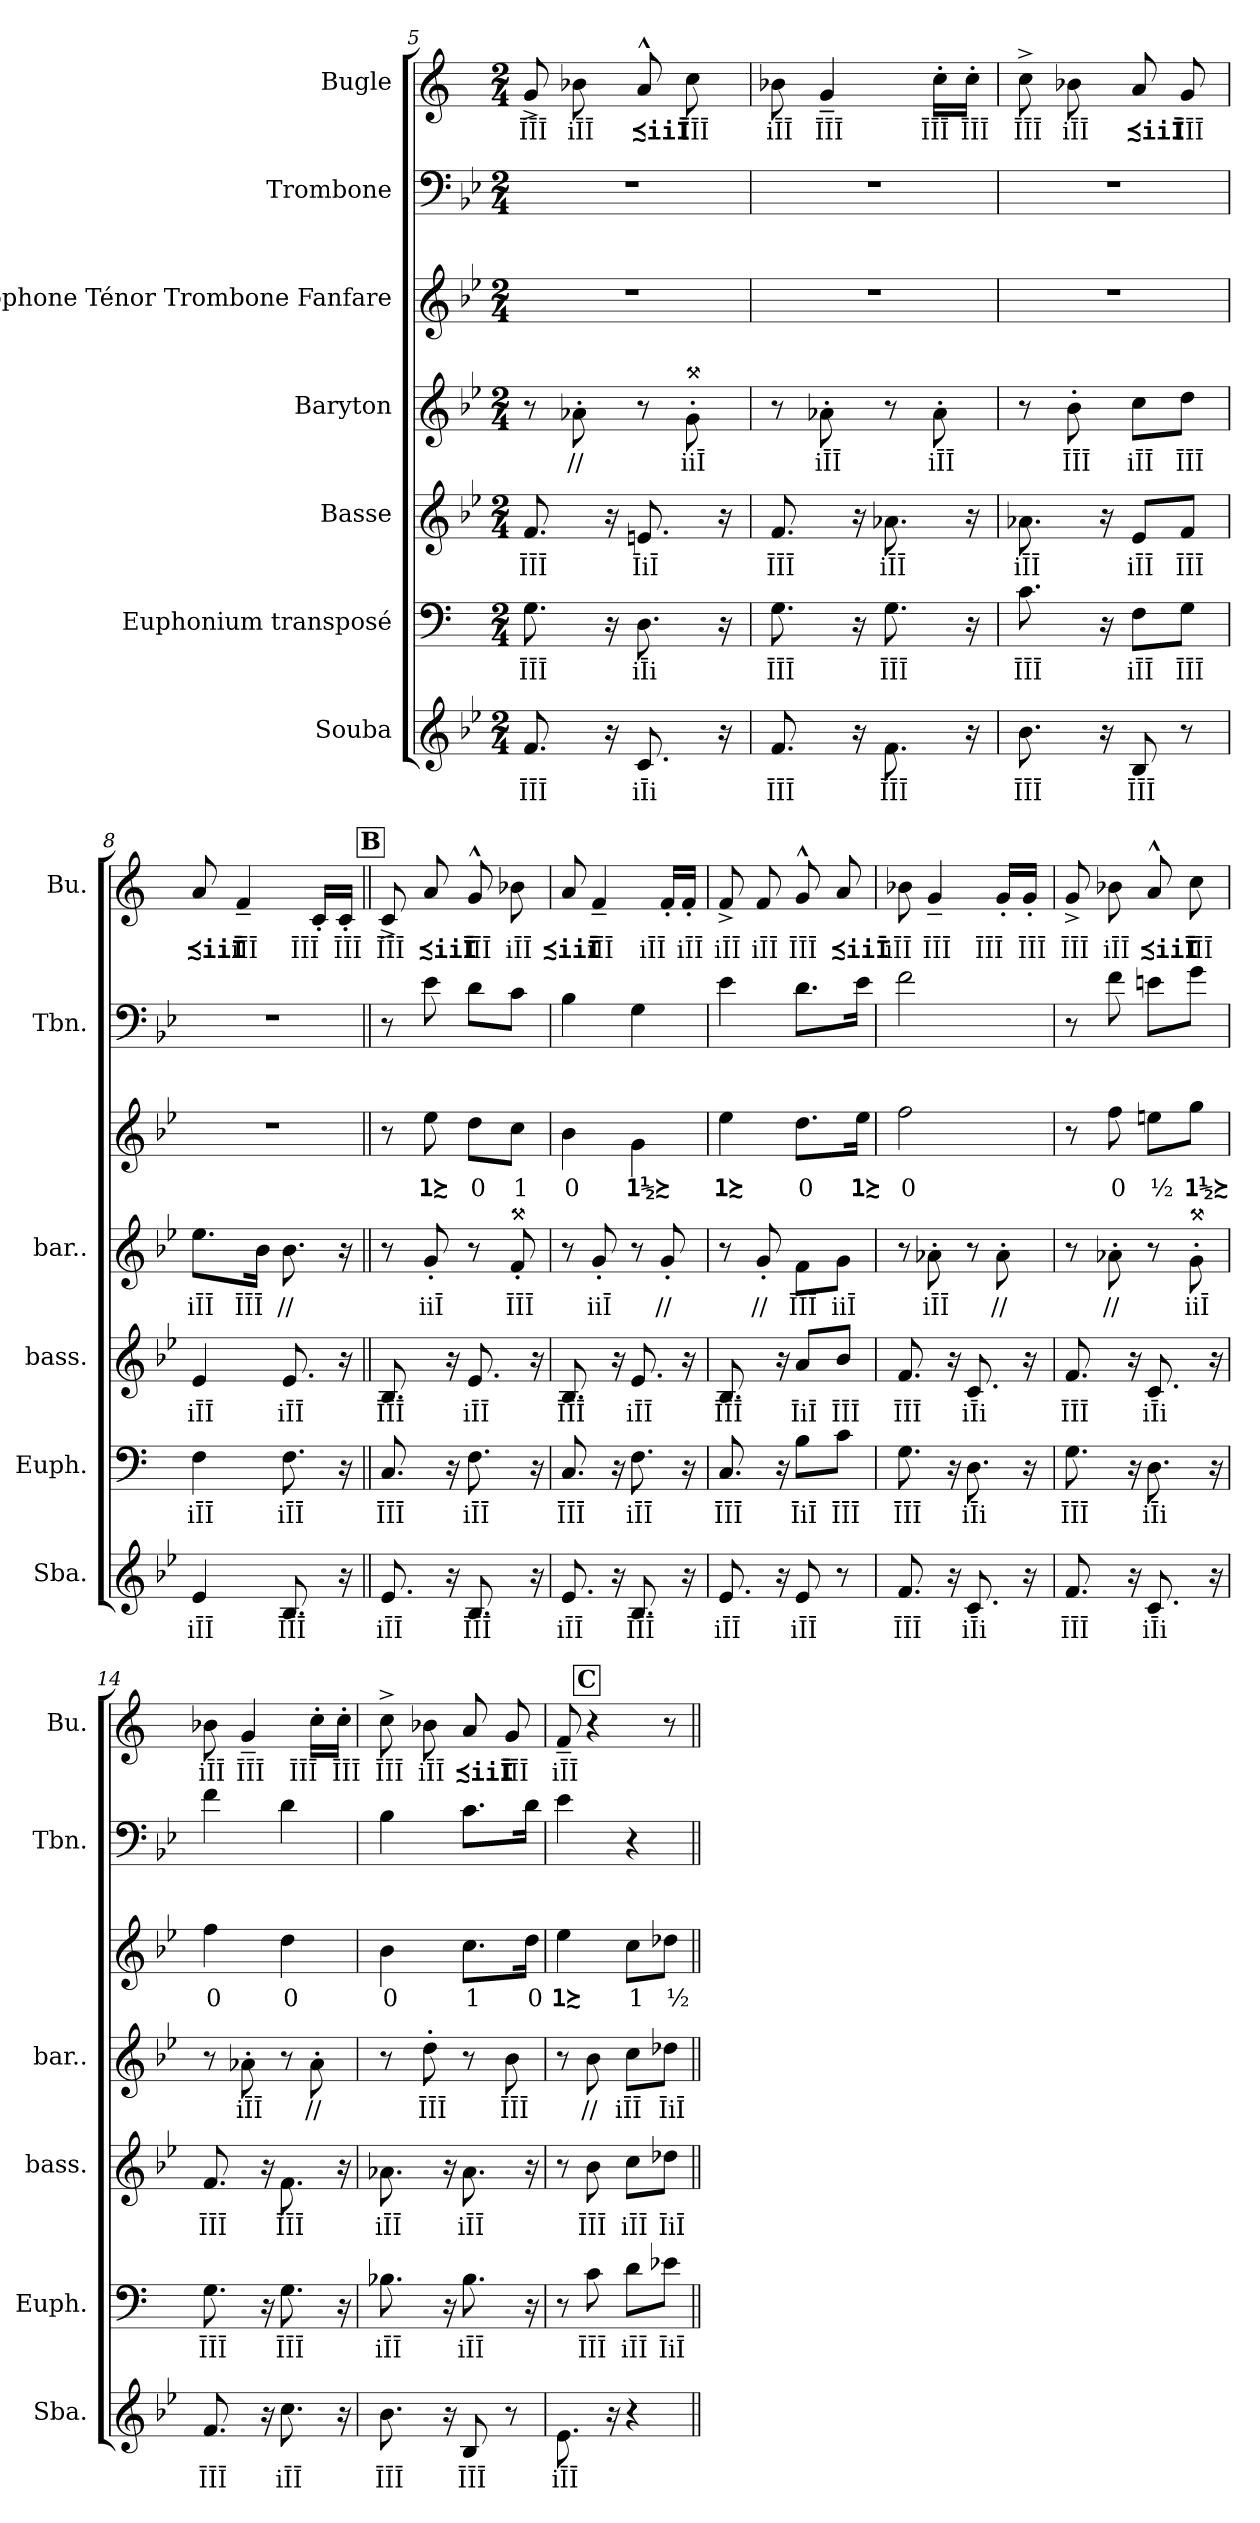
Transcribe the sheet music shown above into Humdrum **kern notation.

**kern	**text	**kern	**text	**kern	**text	**kern	**text	**kern	**text	**kern	**kern	**text
*part7	*part7	*part6	*part6	*part5	*part5	*part4	*part4	*part3	*part3	*part2	*part1	*part1
*staff7	*staff7	*staff6	*staff6	*staff5	*staff5	*staff4	*staff4	*staff3	*staff3	*staff2	*staff1	*staff1
*I"Souba	*	*I"Euphonium transposé	*	*I"Basse	*	*I"Baryton	*	*I"Saxophone Ténor Trombone Fanfare	*	*I"Trombone	*I"Bugle	*
*I'Sba.	*	*I'Euph.	*	*I'bass.	*	*I'bar..	*	*	*	*I'Tbn.	*I'Bu.	*
*clefG2	*	*clefF4	*	*clefG2	*	*clefG2	*	*clefG2	*	*clefF4	*clefG2	*
*ITrd15c26	*	*ITrd1c2	*	*ITrd8c14	*	*ITrd8c14	*	*ITrd8c14	*	*	*ITrd1c2	*
*k[b-e-]	*	*k[b-e-]	*	*k[b-e-]	*	*k[b-e-]	*	*k[b-e-]	*	*k[b-e-]	*k[b-e-]	*
*M2/4	*	*M2/4	*	*M2/4	*	*M2/4	*	*M2/4	*	*M2/4	*M2/4	*
=5	=5	=5	=5	=5	=5	=5	=5	=5	=5	=5	=5	=5
!	!LO:LY:b	!	!LO:LY:b	!	!LO:LY:b	!	!	!	!	!	!	!LO:LY:b
8.FF/	ĪĪĪ	8.F\	ĪĪĪ	8.F/	ĪĪĪ	8r	.	2r	.	2r	8f^/	ĪĪĪ
!	!	!	!	!	!	!	!LO:LY:b	!	!	!	!	!LO:LY:b
.	.	.	.	.	.	8A-X'\	//	.	.	.	8a-X\	iĪĪ
16r	.	16r	.	16r	.	.	.	.	.	.	.	.
!	!LO:LY:b	!	!LO:LY:b	!	!LO:LY:b	!	!	!	!	!	!	!LO:LY:b
8.CC/	iĪi	8.C\	iĪi	8.En/	ĪiĪ	8r	.	.	.	.	8g^^/	≾iiĪ
!	!	!	!	!	!	!LO:TX:a:t=⚒︎	!	!	!	!	!	!
!	!	!	!	!	!	!	!LO:LY:b	!	!	!	!	!LO:LY:b
.	.	.	.	.	.	8G'\	iiĪ	.	.	.	8b-\	ĪĪĪ
16r	.	16r	.	16r	.	.	.	.	.	.	.	.
=6	=6	=6	=6	=6	=6	=6	=6	=6	=6	=6	=6	=6
!	!LO:LY:b	!	!LO:LY:b	!	!LO:LY:b	!	!	!	!	!	!	!LO:LY:b
8.FF/	ĪĪĪ	8.F\	ĪĪĪ	8.F/	ĪĪĪ	8r	.	2r	.	2r	8a-X\	iĪĪ
!	!	!	!	!	!	!	!LO:LY:b	!	!	!	!	!LO:LY:b
.	.	.	.	.	.	8A-X'\	iĪĪ	.	.	.	4f~/	ĪĪĪ
16r	.	16r	.	16r	.	.	.	.	.	.	.	.
!	!LO:LY:b	!	!LO:LY:b	!	!LO:LY:b	!	!	!	!	!	!	!
8.FF\	ĪĪĪ	8.F\	ĪĪĪ	8.A-X\	iĪĪ	8r	.	.	.	.	.	.
!	!	!	!	!	!	!	!LO:LY:b	!	!	!	!	!LO:LY:b
.	.	.	.	.	.	8A-'\	iĪĪ	.	.	.	16b-'\LL	ĪĪĪ
!	!	!	!	!	!	!	!	!	!	!	!	!LO:LY:b
16r	.	16r	.	16r	.	.	.	.	.	.	16b-'\JJ	ĪĪĪ
!!LO:PB:g=z
=7	=7	=7	=7	=7	=7	=7	=7	=7	=7	=7	=7	=7
!	!LO:LY:b	!	!LO:LY:b	!	!LO:LY:b	!	!	!	!	!	!	!LO:LY:b
8.BB-\	ĪĪĪ	8.B-\	ĪĪĪ	8.A-X\	iĪĪ	8r	.	2r	.	2r	8b-^\	ĪĪĪ
!	!	!	!	!	!	!	!LO:LY:b	!	!	!	!	!LO:LY:b
.	.	.	.	.	.	8B-'\	ĪĪĪ	.	.	.	8a-X\	iĪĪ
16r	.	16r	.	16r	.	.	.	.	.	.	.	.
!	!LO:LY:b	!	!LO:LY:b	!	!LO:LY:b	!	!LO:LY:b	!	!	!	!	!LO:LY:b
8BBB-/	ĪĪĪ	8E-\L	iĪĪ	8E-/L	iĪĪ	8c\L	iĪĪ	.	.	.	8g/	≾iiĪ
!	!	!	!LO:LY:b	!	!LO:LY:b	!	!LO:LY:b	!	!	!	!	!LO:LY:b
8r	.	8F\J	ĪĪĪ	8F/J	ĪĪĪ	8d\J	ĪĪĪ	.	.	.	8f/	ĪĪĪ
=8	=8	=8	=8	=8	=8	=8	=8	=8	=8	=8	=8	=8
!	!LO:LY:b	!	!LO:LY:b	!	!LO:LY:b	!	!LO:LY:b	!	!	!	!	!LO:LY:b
4EE-/	iĪĪ	4E-\	iĪĪ	4E-/	iĪĪ	8.e-\L	iĪĪ	2r	.	2r	8g/	≾iiĪ
!	!	!	!	!	!	!	!	!	!	!	!	!LO:LY:b
.	.	.	.	.	.	.	.	.	.	.	4e-~/	iĪĪ
!	!	!	!	!	!	!	!LO:LY:b	!	!	!	!	!
.	.	.	.	.	.	16B-\Jk	ĪĪĪ	.	.	.	.	.
!	!LO:LY:b	!	!LO:LY:b	!	!LO:LY:b	!	!LO:LY:b	!	!	!	!	!
8.BBB-/	ĪĪĪ	8.E-\	iĪĪ	8.E-/	iĪĪ	8.B-\	//	.	.	.	.	.
!	!	!	!	!	!	!	!	!	!	!	!	!LO:LY:b
.	.	.	.	.	.	.	.	.	.	.	16B-'/LL	ĪĪĪ
!	!	!	!	!	!	!	!	!	!	!	!	!LO:LY:b
16r	.	16r	.	16r	.	16r	.	.	.	.	16B-'/JJ	ĪĪĪ
!!LO:REH:place=s1:a:B:fs=14:t=B
=9||	=9||	=9||	=9||	=9||	=9||	=9||	=9||	=9||	=9||	=9||	=9||	=9||
!	!LO:LY:b	!	!LO:LY:b	!	!LO:LY:b	!	!	!	!	!	!	!LO:LY:b
8.EE-/	iĪĪ	8.BB-/	ĪĪĪ	8.BB-/	ĪĪĪ	8r	.	8r	.	8r	8B-^/	ĪĪĪ
!	!	!	!	!	!	!	!LO:LY:b	!	!LO:LY:b	!	!	!LO:LY:b
.	.	.	.	.	.	8G'/	iiĪ	8e-\	1≿	8e-\	8g/	≾iiĪ
16r	.	16r	.	16r	.	.	.	.	.	.	.	.
!	!LO:LY:b	!	!LO:LY:b	!	!LO:LY:b	!	!	!	!LO:LY:b	!	!	!LO:LY:b
8.BBB-/	ĪĪĪ	8.E-\	iĪĪ	8.E-/	iĪĪ	8r	.	8d\L	0	8d\L	8f^^/	ĪĪĪ
!	!	!	!	!	!	!LO:TX:a:t=⚒︎	!	!	!	!	!	!
!	!	!	!	!	!	!	!LO:LY:b	!	!LO:LY:b	!	!	!LO:LY:b
.	.	.	.	.	.	8F'/	ĪĪĪ	8c\J	1	8c\J	8a-X\	iĪĪ
16r	.	16r	.	16r	.	.	.	.	.	.	.	.
=10	=10	=10	=10	=10	=10	=10	=10	=10	=10	=10	=10	=10
!	!LO:LY:b	!	!LO:LY:b	!	!LO:LY:b	!	!	!	!LO:LY:b	!	!	!LO:LY:b
8.EE-/	iĪĪ	8.BB-/	ĪĪĪ	8.BB-/	ĪĪĪ	8r	.	4B-\	0	4B-\	8g/	≾iiĪ
!	!	!	!	!	!	!	!LO:LY:b	!	!	!	!	!LO:LY:b
.	.	.	.	.	.	8G'/	iiĪ	.	.	.	4e-~/	iĪĪ
16r	.	16r	.	16r	.	.	.	.	.	.	.	.
!	!LO:LY:b	!	!LO:LY:b	!	!LO:LY:b	!	!	!	!LO:LY:b	!	!	!
8.BBB-/	ĪĪĪ	8.E-\	iĪĪ	8.E-/	iĪĪ	8r	.	4G\	1½≿	4G\	.	.
!	!	!	!	!	!	!	!LO:LY:b	!	!	!	!	!LO:LY:b
.	.	.	.	.	.	8G'/	//	.	.	.	16e-'/LL	iĪĪ
!	!	!	!	!	!	!	!	!	!	!	!	!LO:LY:b
16r	.	16r	.	16r	.	.	.	.	.	.	16e-'/JJ	iĪĪ
=11	=11	=11	=11	=11	=11	=11	=11	=11	=11	=11	=11	=11
!	!LO:LY:b	!	!LO:LY:b	!	!LO:LY:b	!	!	!	!LO:LY:b	!	!	!LO:LY:b
8.EE-/	iĪĪ	8.BB-/	ĪĪĪ	8.BB-/	ĪĪĪ	8r	.	4e-\	1≿	4e-\	8e-^/	iĪĪ
!	!	!	!	!	!	!	!LO:LY:b	!	!	!	!	!LO:LY:b
.	.	.	.	.	.	8G'/	//	.	.	.	8e-/	iĪĪ
16r	.	16r	.	16r	.	.	.	.	.	.	.	.
!	!LO:LY:b	!	!LO:LY:b	!	!LO:LY:b	!	!LO:LY:b	!	!LO:LY:b	!	!	!LO:LY:b
8EE-/	iĪĪ	8A\L	ĪiĪ	8A/L	ĪiĪ	8F\L	ĪĪĪ	8.d\L	0	8.d\L	8f^^/	ĪĪĪ
!	!	!	!LO:LY:b	!	!LO:LY:b	!	!LO:LY:b	!	!	!	!	!LO:LY:b
8r	.	8B-\J	ĪĪĪ	8B-/J	ĪĪĪ	8G\J	iiĪ	.	.	.	8g/	≾iiĪ
!	!	!	!	!	!	!	!	!	!LO:LY:b	!	!	!
.	.	.	.	.	.	.	.	16e-\Jk	1≿	16e-\Jk	.	.
!!LO:PB:g=z
=12	=12	=12	=12	=12	=12	=12	=12	=12	=12	=12	=12	=12
!	!LO:LY:b	!	!LO:LY:b	!	!LO:LY:b	!	!	!	!LO:LY:b	!	!	!LO:LY:b
8.FF/	ĪĪĪ	8.F\	ĪĪĪ	8.F/	ĪĪĪ	8r	.	2f\	0	2f\	8a-X\	iĪĪ
!	!	!	!	!	!	!	!LO:LY:b	!	!	!	!	!LO:LY:b
.	.	.	.	.	.	8A-X'\	iĪĪ	.	.	.	4f~/	ĪĪĪ
16r	.	16r	.	16r	.	.	.	.	.	.	.	.
!	!LO:LY:b	!	!LO:LY:b	!	!LO:LY:b	!	!	!	!	!	!	!
8.CC/	iĪi	8.C\	iĪi	8.C/	iĪi	8r	.	.	.	.	.	.
!	!	!	!	!	!	!	!LO:LY:b	!	!	!	!	!LO:LY:b
.	.	.	.	.	.	8A-'\	//	.	.	.	16f'/LL	ĪĪĪ
!	!	!	!	!	!	!	!	!	!	!	!	!LO:LY:b
16r	.	16r	.	16r	.	.	.	.	.	.	16f'/JJ	ĪĪĪ
=13	=13	=13	=13	=13	=13	=13	=13	=13	=13	=13	=13	=13
!	!LO:LY:b	!	!LO:LY:b	!	!LO:LY:b	!	!	!	!	!	!	!LO:LY:b
8.FF/	ĪĪĪ	8.F\	ĪĪĪ	8.F/	ĪĪĪ	8r	.	8r	.	8r	8f^/	ĪĪĪ
!	!	!	!	!	!	!	!LO:LY:b	!	!LO:LY:b	!	!	!LO:LY:b
.	.	.	.	.	.	8A-X'\	//	8f\	0	8f\	8a-X\	iĪĪ
16r	.	16r	.	16r	.	.	.	.	.	.	.	.
!	!LO:LY:b	!	!LO:LY:b	!	!LO:LY:b	!	!	!	!LO:LY:b	!	!	!LO:LY:b
8.CC/	iĪi	8.C\	iĪi	8.C/	iĪi	8r	.	8en\L	½	8en\L	8g^^/	≾iiĪ
!	!	!	!	!	!	!LO:TX:a:t=⚒︎	!	!	!	!	!	!
!	!	!	!	!	!	!	!LO:LY:b	!	!LO:LY:b	!	!	!LO:LY:b
.	.	.	.	.	.	8G'\	iiĪ	8g\J	1½≿	8g\J	8b-\	ĪĪĪ
16r	.	16r	.	16r	.	.	.	.	.	.	.	.
=14	=14	=14	=14	=14	=14	=14	=14	=14	=14	=14	=14	=14
!	!LO:LY:b	!	!LO:LY:b	!	!LO:LY:b	!	!	!	!LO:LY:b	!	!	!LO:LY:b
8.FF/	ĪĪĪ	8.F\	ĪĪĪ	8.F/	ĪĪĪ	8r	.	4f\	0	4f\	8a-X\	iĪĪ
!	!	!	!	!	!	!	!LO:LY:b	!	!	!	!	!LO:LY:b
.	.	.	.	.	.	8A-X'\	iĪĪ	.	.	.	4f~/	ĪĪĪ
16r	.	16r	.	16r	.	.	.	.	.	.	.	.
!	!LO:LY:b	!	!LO:LY:b	!	!LO:LY:b	!	!	!	!LO:LY:b	!	!	!
8.C\	iĪĪ	8.F\	ĪĪĪ	8.F\	ĪĪĪ	8r	.	4d\	0	4d\	.	.
!	!	!	!	!	!	!	!LO:LY:b	!	!	!	!	!LO:LY:b
.	.	.	.	.	.	8A-'\	//	.	.	.	16b-'\LL	ĪĪĪ
!	!	!	!	!	!	!	!	!	!	!	!	!LO:LY:b
16r	.	16r	.	16r	.	.	.	.	.	.	16b-'\JJ	ĪĪĪ
=15	=15	=15	=15	=15	=15	=15	=15	=15	=15	=15	=15	=15
!	!LO:LY:b	!	!LO:LY:b	!	!LO:LY:b	!	!	!	!LO:LY:b	!	!	!LO:LY:b
8.BB-\	ĪĪĪ	8.A-X\	iĪĪ	8.A-X\	iĪĪ	8r	.	4B-\	0	4B-\	8b-^\	ĪĪĪ
!	!	!	!	!	!	!	!LO:LY:b	!	!	!	!	!LO:LY:b
.	.	.	.	.	.	8d'\	ĪĪĪ	.	.	.	8a-X\	iĪĪ
16r	.	16r	.	16r	.	.	.	.	.	.	.	.
!	!LO:LY:b	!	!LO:LY:b	!	!LO:LY:b	!	!	!	!LO:LY:b	!	!	!LO:LY:b
8BBB-/	ĪĪĪ	8.A-\	iĪĪ	8.A-\	iĪĪ	8r	.	8.c\L	1	8.c\L	8g/	≾iiĪ
!	!	!	!	!	!	!	!LO:LY:b	!	!	!	!	!LO:LY:b
8r	.	.	.	.	.	8B-\	ĪĪĪ	.	.	.	8f/	ĪĪĪ
!	!	!	!	!	!	!	!	!	!LO:LY:b	!	!	!
.	.	16r	.	16r	.	.	.	16d\Jk	0	16d\Jk	.	.
!!LO:REH:place=s1:a:B:fs=14:t=C:qo=0.5
=16	=16	=16	=16	=16	=16	=16	=16	=16	=16	=16	=16	=16
!	!LO:LY:b	!	!	!	!	!	!	!	!LO:LY:b	!	!	!LO:LY:b
8.EE-\	iĪĪ	8r	.	8r	.	8r	.	4e-\	1≿	4e-\	8e-~/	iĪĪ
!	!	!	!LO:LY:b	!	!LO:LY:b	!	!LO:LY:b	!	!	!	!	!
.	.	8B-\	ĪĪĪ	8B-\	ĪĪĪ	8B-\	//	.	.	.	4r	.
16r	.	.	.	.	.	.	.	.	.	.	.	.
!	!	!	!LO:LY:b	!	!LO:LY:b	!	!LO:LY:b	!	!LO:LY:b	!	!	!
4r	.	8c\L	iĪĪ	8c\L	iĪĪ	8c\L	iĪĪ	8c\L	1	4r	.	.
!	!	!	!LO:LY:b	!	!LO:LY:b	!	!LO:LY:b	!	!LO:LY:b	!	!	!
.	.	8d-X\J	ĪiĪ	8d-X\J	ĪiĪ	8d-X\J	ĪiĪ	8d-X\J	½	.	8r	.
=||	=||	=||	=||	=||	=||	=||	=||	=||	=||	=||	=||	=||
*-	*-	*-	*-	*-	*-	*-	*-	*-	*-	*-	*-	*-
